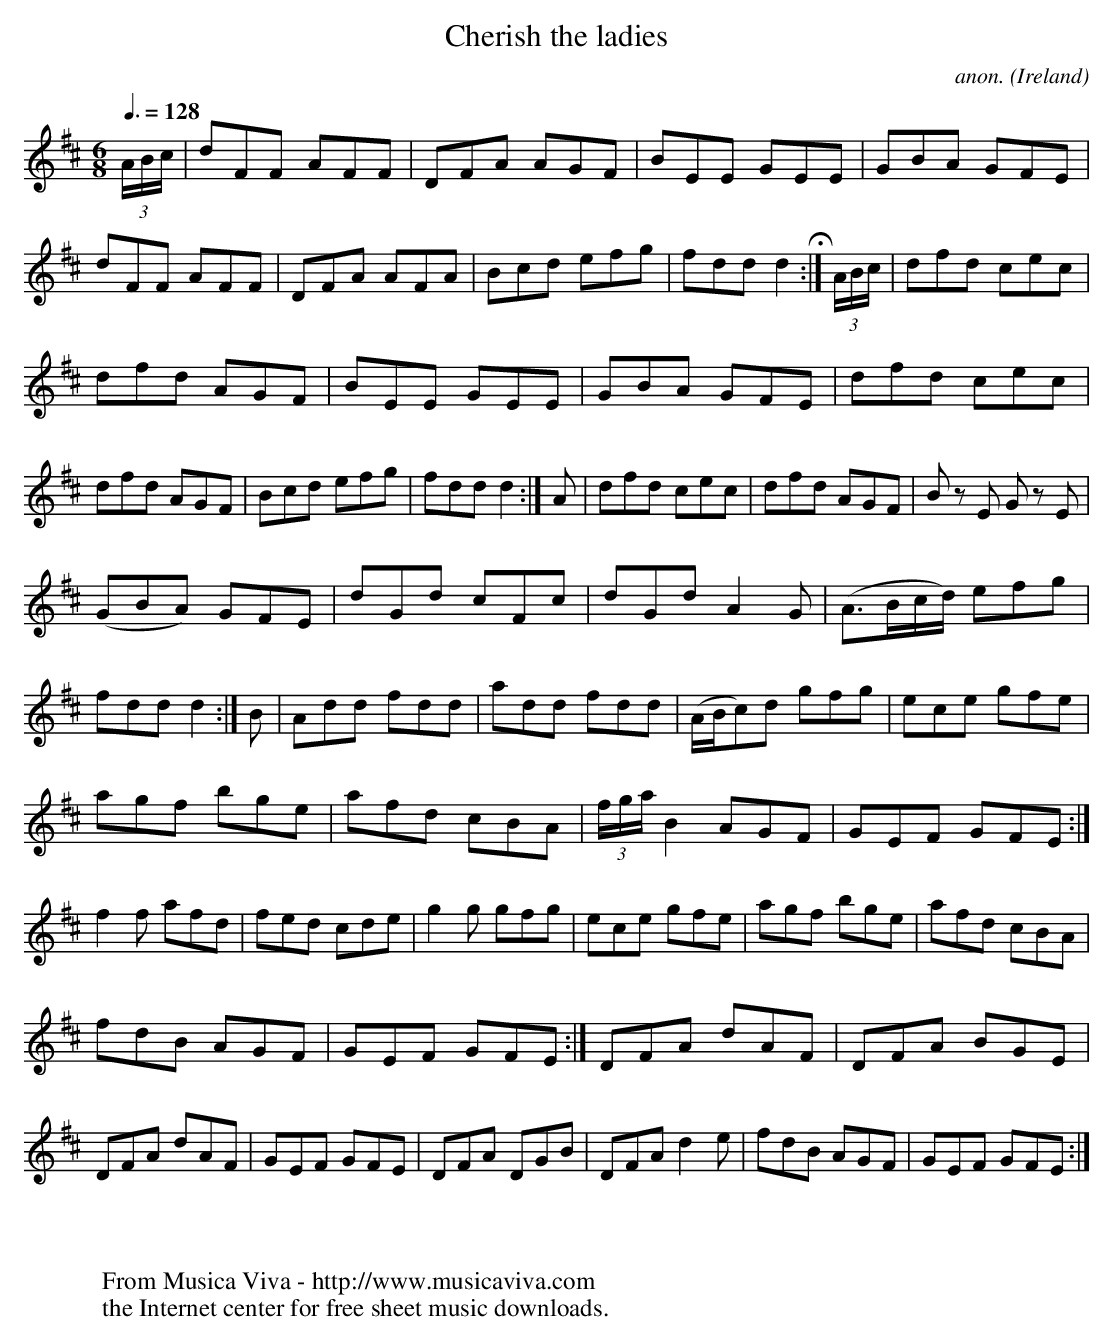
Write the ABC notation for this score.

X:1
T:Cherish the ladies
C:anon.
O:Ireland
M:6/8
L:1/8
Q:3/8=128
K:D
(3A/B/c/W|dFF AFF|DFA AGF|BEE GEE|GBA GFE|dFF AFF|\
DFA AFA|Bcd efg|fdd d2 H :|(3A/B/c/|dfd cec|
dfd AGF|BEE GEE|GBA GFE|dfd cec|dfd AGF|Bcd efg|\
fdd d2:|A|dfd cec|dfd AGF|B z E G z E|
(GBA) GFE|dGd cFc|dGd A2G|(A>Bc/d/) efg|\
fdd d2:| B|Add fdd|add fdd|(A/B/c)d gfg|ece gfe|
agf bge|afd cBA|(3f/g/a/ B2 AGF|GEF GFE:|f2f afd|\
fed cde|g2g gfg|ece gfe|agf bge|afd cBA|
fdB AGF|GEF GFE:|DFA dAF|DFA BGE|DFA dAF|\
GEF GFE|DFA DGB|DFA d2e|fdB AGF|GEF GFEW :|
W:
W:
W: From Musica Viva - http://www.musicaviva.com
W: the Internet center for free sheet music downloads.
